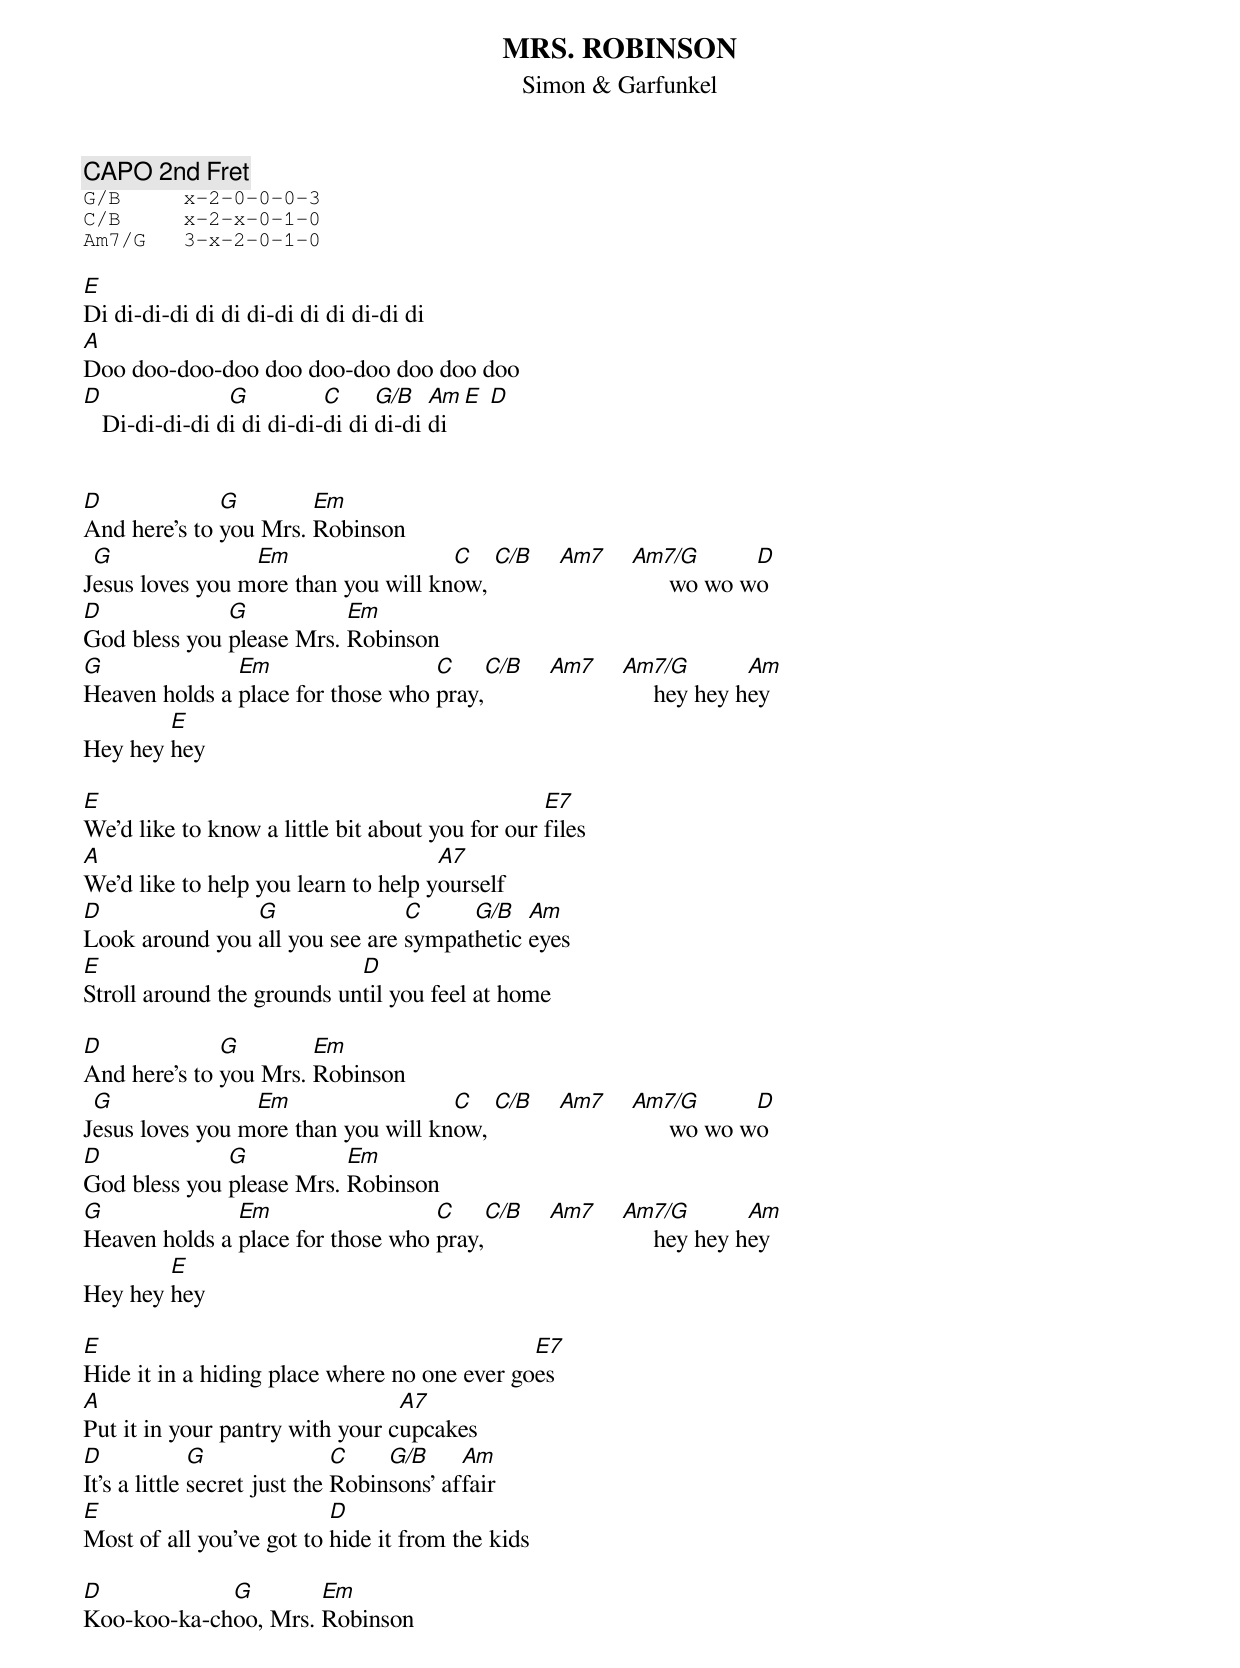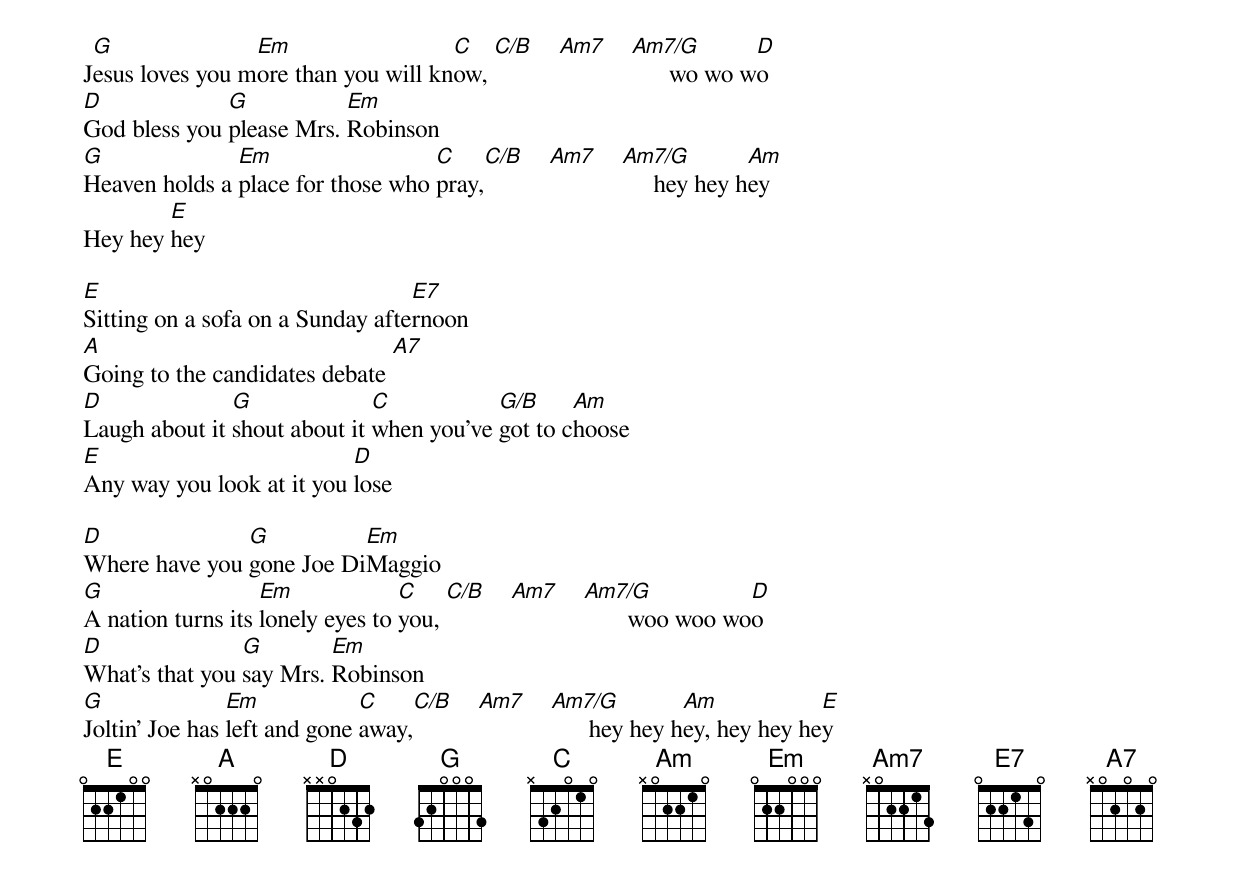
{title: MRS. ROBINSON }
{subtitle: Simon & Garfunkel}
{c:CAPO 2nd Fret}
{sot}
G/B     x-2-0-0-0-3
C/B     x-2-x-0-1-0
Am7/G   3-x-2-0-1-0
{eot}

[E]Di di-di-di di di di-di di di di-di di
[A]Doo doo-doo-doo doo doo-doo doo doo doo
[D]   Di-di-di-di d[G]i di di-di-[C]di di [G/B]di-di [Am]di [E] [D]


[D]And here's to [G]you Mrs. [Em]Robinson
J[G]esus loves you m[Em]ore than you will kn[C]ow, [C/B]    [Am7]    [Am7/G]      wo wo w[D]o
[D]God bless you [G]please Mrs. [Em]Robinson
[G]Heaven holds a [Em]place for those who [C]pray,[C/B]    [Am7]    [Am7/G]     hey hey h[Am]ey
Hey hey [E]hey

[E]We'd like to know a little bit about you for our [E7]files
[A]We'd like to help you learn to help y[A7]ourself
[D]Look around you [G]all you see are [C]sympat[G/B]hetic [Am]eyes
[E]Stroll around the grounds un[D]til you feel at home

[D]And here's to [G]you Mrs. [Em]Robinson
J[G]esus loves you m[Em]ore than you will kn[C]ow, [C/B]    [Am7]    [Am7/G]      wo wo w[D]o
[D]God bless you [G]please Mrs. [Em]Robinson
[G]Heaven holds a [Em]place for those who [C]pray,[C/B]    [Am7]    [Am7/G]     hey hey h[Am]ey
Hey hey [E]hey

[E]Hide it in a hiding place where no one ever go[E7]es
[A]Put it in your pantry with your c[A7]upcakes
[D]It's a little [G]secret just the [C]Robin[G/B]sons' af[Am]fair
[E]Most of all you've got to [D]hide it from the kids

[D]Koo-koo-ka-ch[G]oo, Mrs. [Em]Robinson
J[G]esus loves you m[Em]ore than you will kn[C]ow, [C/B]    [Am7]    [Am7/G]      wo wo w[D]o
[D]God bless you [G]please Mrs. [Em]Robinson
[G]Heaven holds a [Em]place for those who [C]pray,[C/B]    [Am7]    [Am7/G]     hey hey h[Am]ey
Hey hey [E]hey

[E]Sitting on a sofa on a Sunday afte[E7]rnoon
[A]Going to the candidates debate [A7]
[D]Laugh about it [G]shout about it [C]when you've [G/B]got to c[Am]hoose
[E]Any way you look at it you [D]lose

[D]Where have you [G]gone Joe Di[Em]Maggio
[G]A nation turns its [Em]lonely eyes to [C]you, [C/B]    [Am7]    [Am7/G]       woo woo wo[D]o
[D]What's that you [G]say Mrs. [Em]Robinson
[G]Joltin' Joe has [Em]left and gone [C]away,[C/B]    [Am7]    [Am7/G]      hey hey h[Am]ey, hey hey he[E]y
